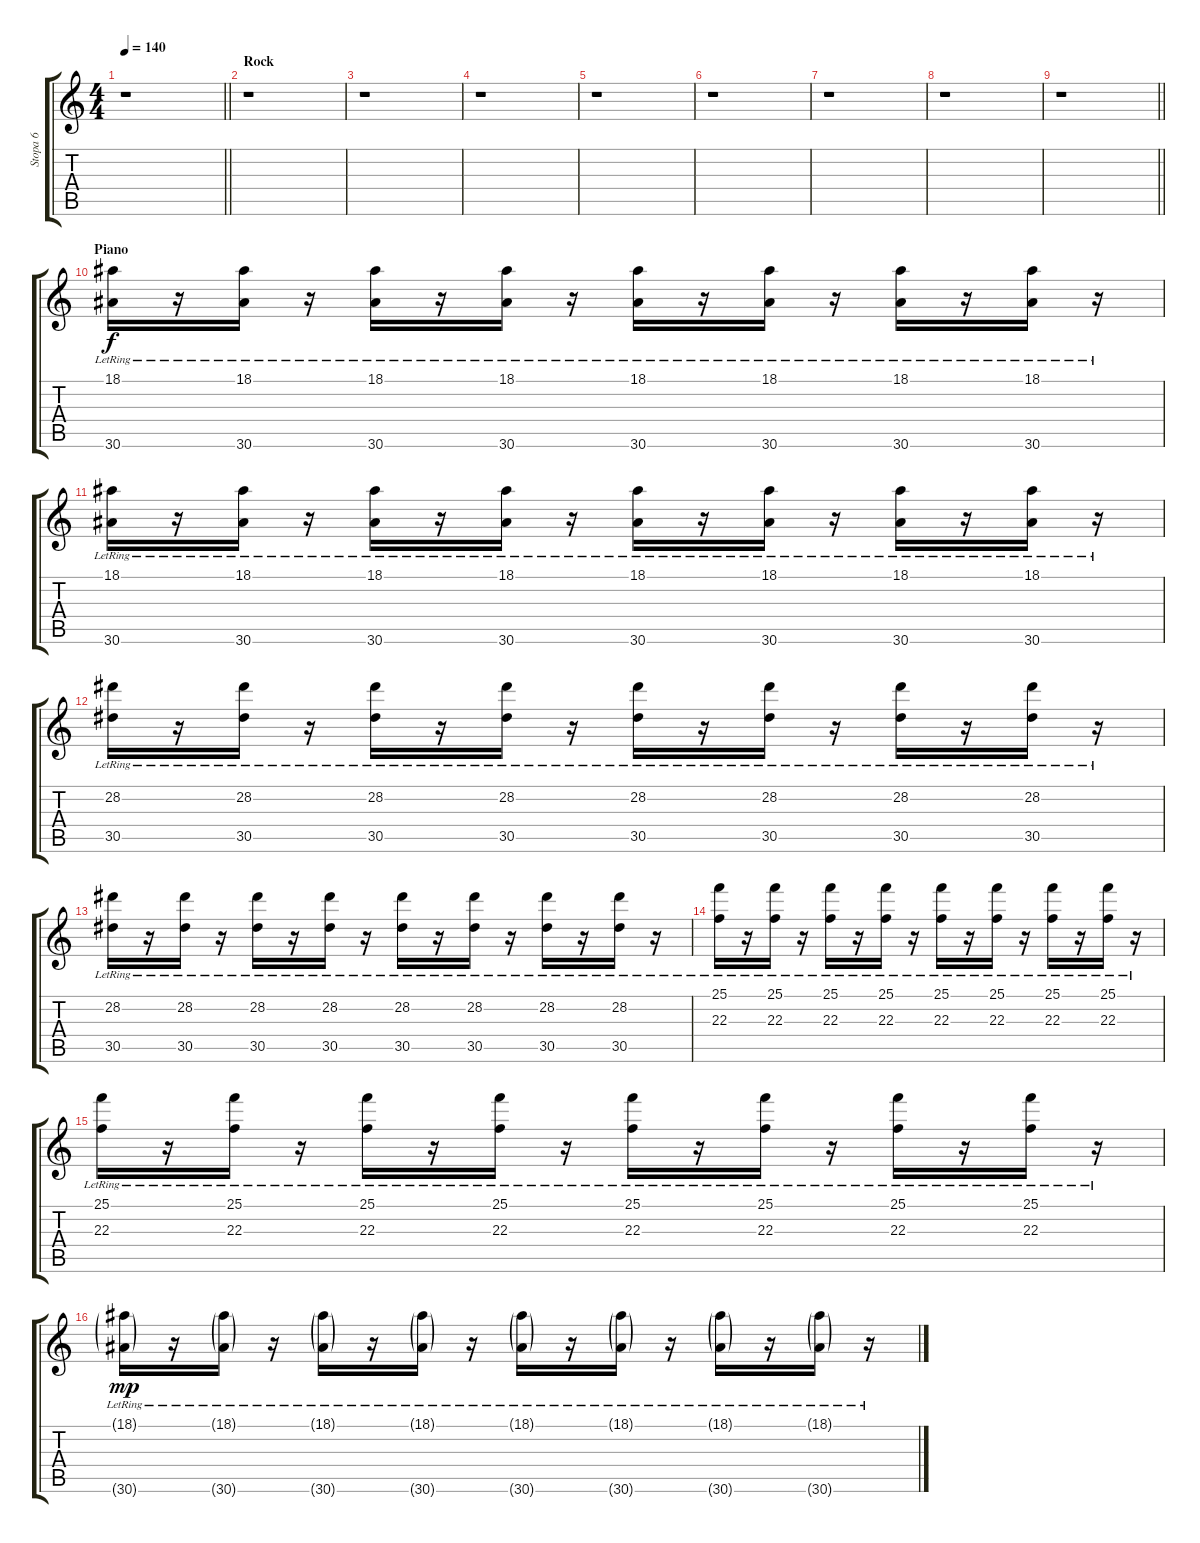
\track ("Stopa 6" "Stopa 6") {instrument acousticgrandpiano}
\staff {score tabs}
\tuning (E4 B3 G3 D3 A2 E2) {hide}
\ts (4 4)
\tempo 140
\clef g2
\barLineRight lightlight
\ks c
r.1{dy f} |
\section ("" "Rock")
r.1 |
r.1 |
r.1 |
r.1 |
r.1 |
r.1 |
r.1 |
\barLineRight lightlight
r.1 |
\section ("" "Piano")
(18.1{lr} 30.6{lr}).16 r.16 (18.1{lr} 30.6{lr}).16 r.16 (18.1{lr} 30.6{lr}).16 r.16 (18.1{lr} 30.6{lr}).16 r.16 (18.1{lr} 30.6{lr}).16 r.16 (18.1{lr} 30.6{lr}).16 r.16 (18.1{lr} 30.6{lr}).16 r.16 (18.1{lr} 30.6{lr}).16 r.16 |
(18.1{lr} 30.6{lr}).16 r.16 (18.1{lr} 30.6{lr}).16 r.16 (18.1{lr} 30.6{lr}).16 r.16 (18.1{lr} 30.6{lr}).16 r.16 (18.1{lr} 30.6{lr}).16 r.16 (18.1{lr} 30.6{lr}).16 r.16 (18.1{lr} 30.6{lr}).16 r.16 (18.1{lr} 30.6{lr}).16 r.16 |
(28.2{lr} 30.5{lr}).16 r.16 (28.2{lr} 30.5{lr}).16 r.16 (28.2{lr} 30.5{lr}).16 r.16 (28.2{lr} 30.5{lr}).16 r.16 (28.2{lr} 30.5{lr}).16 r.16 (28.2{lr} 30.5{lr}).16 r.16 (28.2{lr} 30.5{lr}).16 r.16 (28.2{lr} 30.5{lr}).16 r.16 |
(28.2{lr} 30.5{lr}).16 r.16 (28.2{lr} 30.5{lr}).16 r.16 (28.2{lr} 30.5{lr}).16 r.16 (28.2{lr} 30.5{lr}).16 r.16 (28.2{lr} 30.5{lr}).16 r.16 (28.2{lr} 30.5{lr}).16 r.16 (28.2{lr} 30.5{lr}).16 r.16 (28.2{lr} 30.5{lr}).16 r.16 |
(25.1{lr} 22.3{lr}).16 r.16 (25.1{lr} 22.3{lr}).16 r.16 (25.1{lr} 22.3{lr}).16 r.16 (25.1{lr} 22.3{lr}).16 r.16 (25.1{lr} 22.3{lr}).16 r.16 (25.1{lr} 22.3{lr}).16 r.16 (25.1{lr} 22.3{lr}).16 r.16 (25.1{lr} 22.3{lr}).16 r.16 |
(25.1{lr} 22.3{lr}).16 r.16 (25.1{lr} 22.3{lr}).16 r.16 (25.1{lr} 22.3{lr}).16 r.16 (25.1{lr} 22.3{lr}).16 r.16 (25.1{lr} 22.3{lr}).16 r.16 (25.1{lr} 22.3{lr}).16 r.16 (25.1{lr} 22.3{lr}).16 r.16 (25.1{lr} 22.3{lr}).16 r.16 |
(18.1{g lr} 30.6{g lr}).16{dy mp} r.16 (18.1{g lr} 30.6{g lr}).16 r.16 (18.1{g lr} 30.6{g lr}).16 r.16 (18.1{g lr} 30.6{g lr}).16 r.16 (18.1{g lr} 30.6{g lr}).16 r.16 (18.1{g lr} 30.6{g lr}).16 r.16 (18.1{g lr} 30.6{g lr}).16 r.16 (18.1{g lr} 30.6{g lr}).16 r.16
